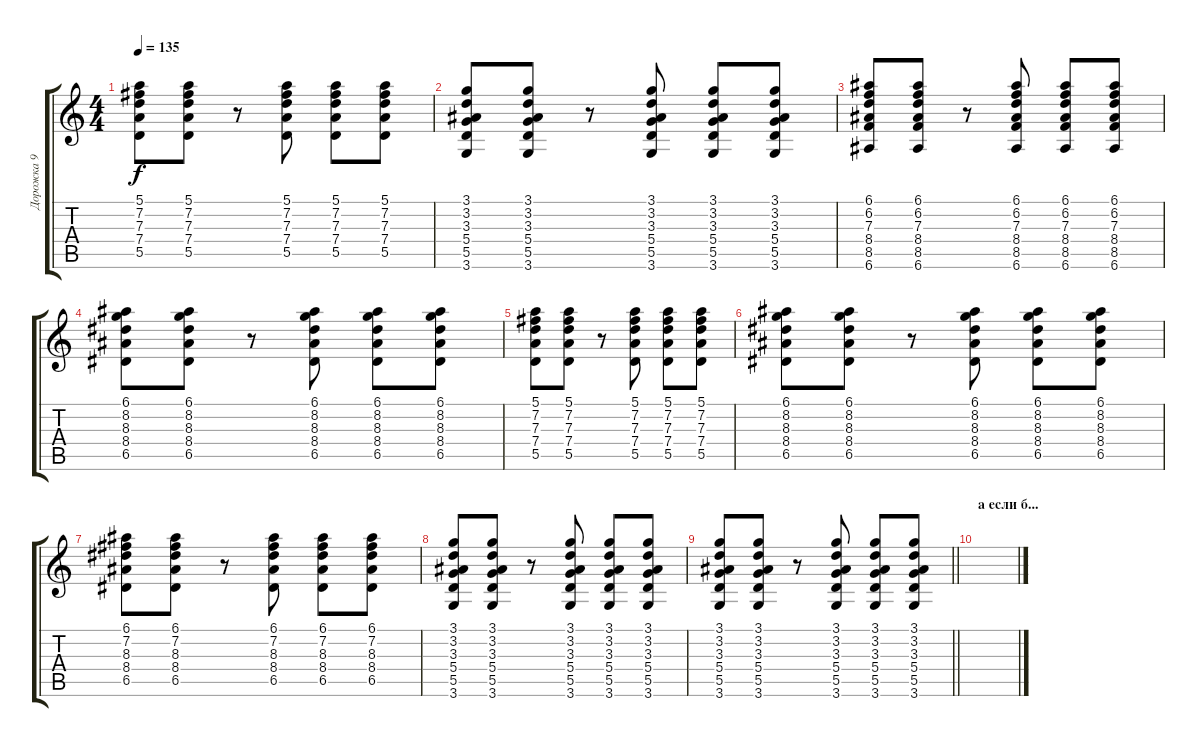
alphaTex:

\track ("Дорожка 9" "Дорожка 9") {instrument electricguitarclean}
\staff {score tabs}
\tuning (E4 B3 G3 D3 A2 E2) {hide}
\ts (4 4)
\tempo 135
\clef g2
\ks c
(5.1 7.2 7.3 7.4 5.5).8{dy f} (5.1 7.2 7.3 7.4 5.5).8 r.8 (5.1 7.2 7.3 7.4 5.5).8 (5.1 7.2 7.3 7.4 5.5).8 (5.1 7.2 7.3 7.4 5.5).8 |
(3.1 3.2 3.3 5.4 5.5 3.6).8 (3.1 3.2 3.3 5.4 5.5 3.6).8 r.8 (3.1 3.2 3.3 5.4 5.5 3.6).8 (3.1 3.2 3.3 5.4 5.5 3.6).8 (3.1 3.2 3.3 5.4 5.5 3.6).8 |
(6.1 6.2 7.3 8.4 8.5 6.6).8 (6.1 6.2 7.3 8.4 8.5 6.6).8 r.8 (6.1 6.2 7.3 8.4 8.5 6.6).8 (6.1 6.2 7.3 8.4 8.5 6.6).8 (6.1 6.2 7.3 8.4 8.5 6.6).8 |
(6.1 8.2 8.3 8.4 6.5).8 (6.1 8.2 8.3 8.4 6.5).8 r.8 (6.1 8.2 8.3 8.4 6.5).8 (6.1 8.2 8.3 8.4 6.5).8 (6.1 8.2 8.3 8.4 6.5).8 |
(5.1 7.2 7.3 7.4 5.5).8 (5.1 7.2 7.3 7.4 5.5).8 r.8 (5.1 7.2 7.3 7.4 5.5).8 (5.1 7.2 7.3 7.4 5.5).8 (5.1 7.2 7.3 7.4 5.5).8 |
(6.1 8.2 8.3 8.4 6.5).8 (6.1 8.2 8.3 8.4 6.5).8 r.8 (6.1 8.2 8.3 8.4 6.5).8 (6.1 8.2 8.3 8.4 6.5).8 (6.1 8.2 8.3 8.4 6.5).8 |
(6.1 7.2 8.3 8.4 6.5).8 (6.1 7.2 8.3 8.4 6.5).8 r.8 (6.1 7.2 8.3 8.4 6.5).8 (6.1 7.2 8.3 8.4 6.5).8 (6.1 7.2 8.3 8.4 6.5).8 |
(3.1 3.2 3.3 5.4 5.5 3.6).8 (3.1 3.2 3.3 5.4 5.5 3.6).8 r.8 (3.1 3.2 3.3 5.4 5.5 3.6).8 (3.1 3.2 3.3 5.4 5.5 3.6).8 (3.1 3.2 3.3 5.4 5.5 3.6).8 |
\barLineRight lightlight
(3.1 3.2 3.3 5.4 5.5 3.6).8 (3.1 3.2 3.3 5.4 5.5 3.6).8 r.8 (3.1 3.2 3.3 5.4 5.5 3.6).8 (3.1 3.2 3.3 5.4 5.5 3.6).8 (3.1 3.2 3.3 5.4 5.5 3.6).8 |
\section ("" "а если б...")
